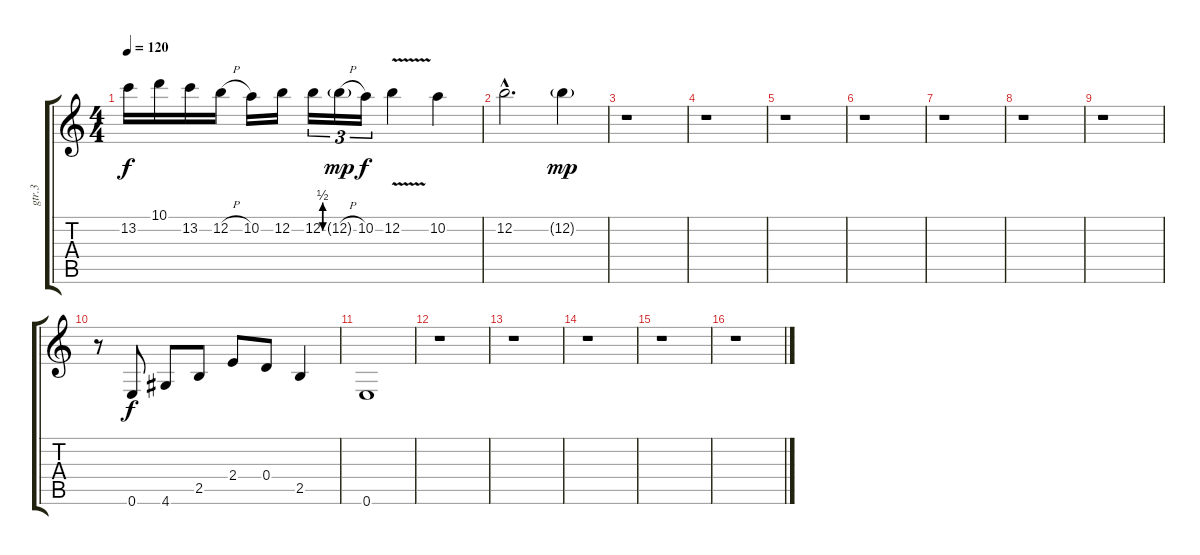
\track ("gtr.3" "gtr.3") {instrument distortionguitar}
\staff {score tabs}
\tuning (E4 B3 G3 D3 A2 E2) {hide}
\ts (4 4)
\tempo 120
\clef g2
\ks c
13.2.16{dy f} 10.1.16 13.2.16 12.2{h}.16 10.2.16 12.2.16 12.2{be (custom 0 0 15 2 30 2 45 0 60 0)}.16{tu (3 2)} 12.2{h g}.16{tu (3 2) dy mp} 10.2.16{tu (3 2) dy f} 12.2{v}.4 10.2.4 |
12.2{hac}.2{d} 12.2{g}.4{dy mp} |
r.1 |
r.1 |
r.1 |
r.1 |
r.1 |
r.1 |
r.1 |
r.8 0.6.8{dy f} 4.6.8 2.5.8 2.4.8 0.4.8 2.5.4 |
0.6.1 |
r.1 |
r.1 |
r.1 |
r.1 |
r.1
